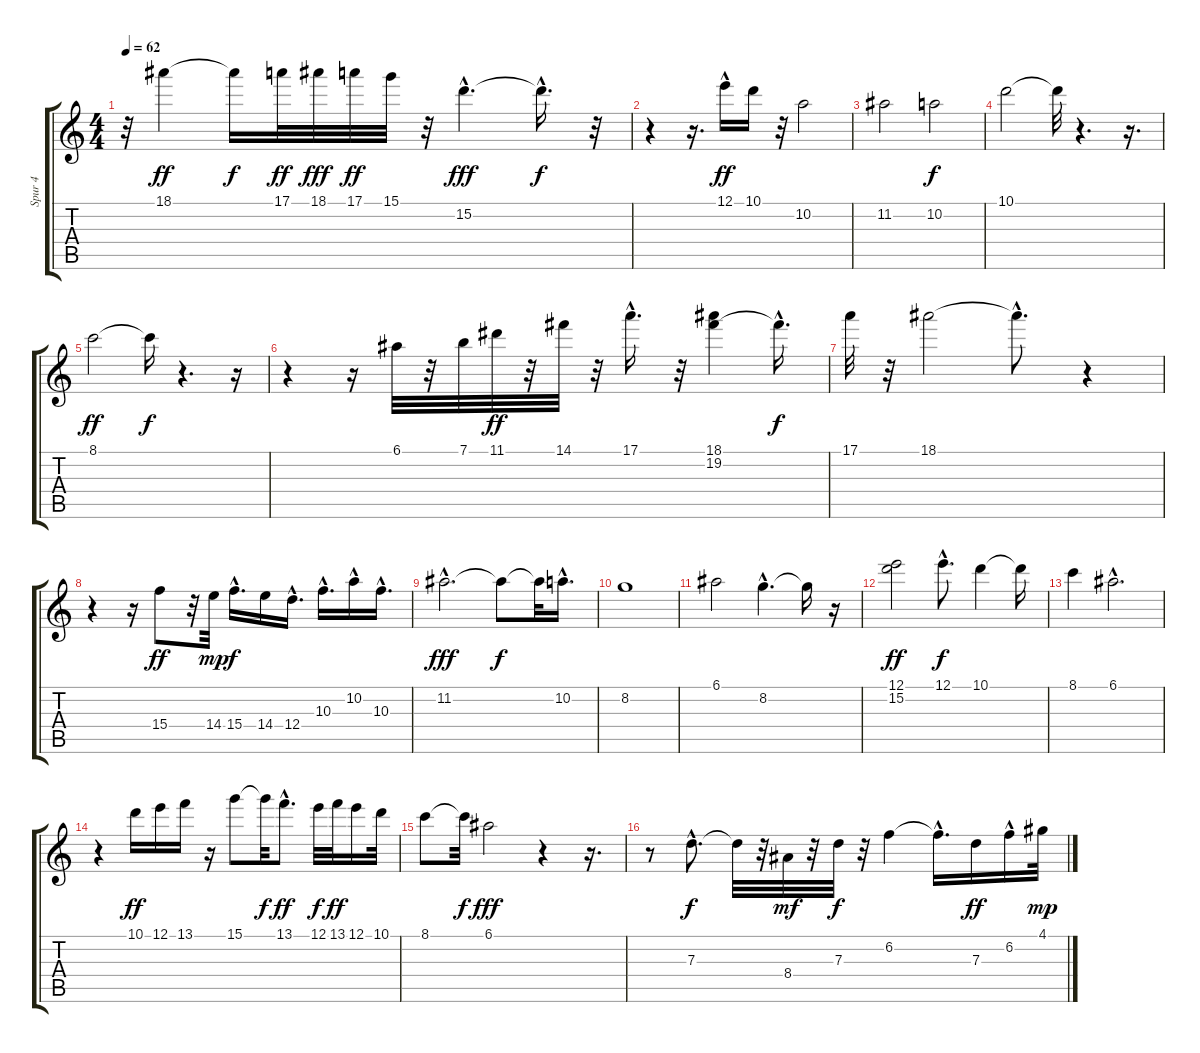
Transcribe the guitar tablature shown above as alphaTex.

\track ("Spur 4" "Spur 4") {instrument distortionguitar}
\staff {score tabs}
\tuning (E4 B3 G3 D3 A2 E2) {hide}
\ts (4 4)
\tempo 62
\clef g2
\ks c
r.32{dy f} 18.1.4{dy ff} 18.1{t}.16{dy f} 17.1.32{dy ff} 18.1.32{dy fff} 17.1.32{dy ff} 15.1.32 r.32 15.2{hac}.4{d dy fff} 15.2{hac t}.16{d dy f} r.32 |
r.4 r.16{d} 12.1{hac}.16{dy ff} 10.1.16 r.32 10.2.2 |
11.2.2 10.2.2{dy f} |
10.1.2 10.1{t}.32 r.4{d} r.16{d} |
8.1.2{dy ff} 8.1{t}.16{dy f} r.4{d} r.16 |
r.4 r.16 6.1.32 r.32 7.1.32 11.1.32{dy ff} r.32 14.1.32 r.32 17.1{hac}.16{d} r.32 (18.1 19.2).4 19.2{hac t}.16{d dy f} |
17.1.32 r.32 18.1.2 18.1{hac t}.8{d} r.4 |
r.4 r.16 15.4.8{dy ff} r.32 14.4.32{dy mp} 15.4{hac}.16{d dy f} 14.4.16 12.4{hac}.16{d} 10.3{hac}.16{d} 10.2{hac}.16 10.3{hac}.16{d} |
11.2{hac}.2{d dy fff} 11.2{t}.8{dy f} 11.2{t}.32 10.2{hac}.16{d} |
8.2.1 |
6.1.2 8.2{hac}.4{d} 8.2{t}.16 r.16 |
(12.1 15.2).2{dy ff} 12.1{hac}.8{d dy f} 10.1.4 10.1{t}.16 |
8.1.4 6.1{hac}.2{d} |
r.4 10.1.16{dy ff} 12.1.16 13.1.16 r.16 15.1.8 15.1{t}.32{dy f} 13.1{hac}.8{d dy ff} 12.1.32{dy f} 13.1.32{dy ff} 12.1.16 10.1.32 |
8.1.8 8.1{t}.32{dy f} 6.1.2{dy fff} r.4 r.16{d} |
r.8 7.3{hac}.8{d dy f} 7.3{t}.32 r.32 8.4.32{dy mf} r.32 7.3.32{dy f} r.32 6.2.4 6.2{hac t}.16{d} 7.3.16{dy ff} 6.2{hac}.16 4.1.32{dy mp}
